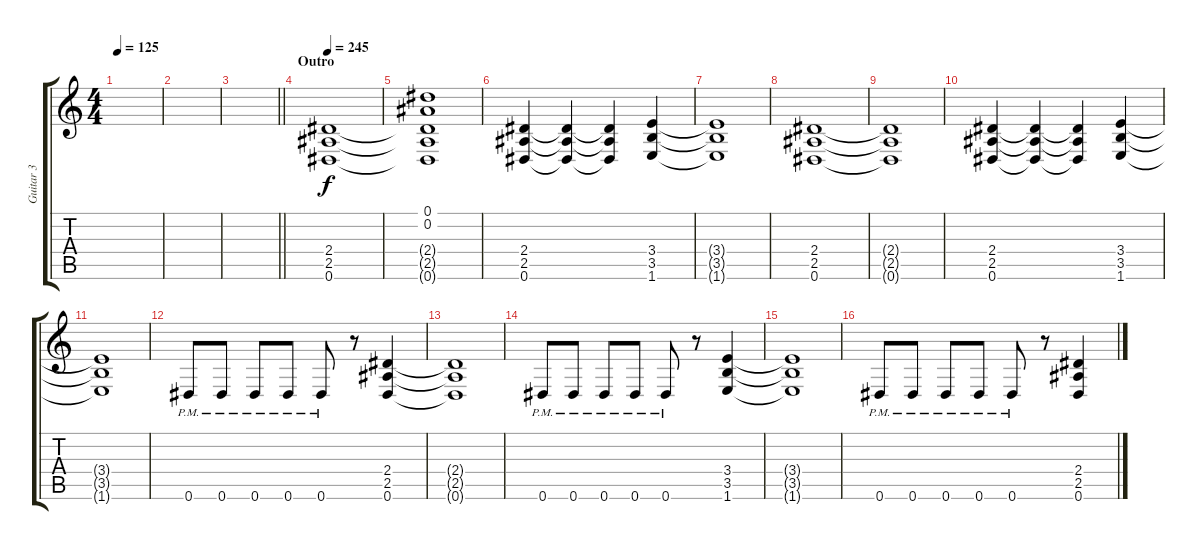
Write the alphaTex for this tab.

\track ("Guitar 3" "Guitar 3") {instrument distortionguitar}
\staff {score tabs}
\tuning (Eb4 Bb3 Gb3 Db3 Ab2 Eb2) {hide}
\ts (4 4)
\tempo 125
\clef g2
\ks c
|
|
\barLineRight lightlight
|
\section ("" "Outro")
\tempo 245
(2.4 2.5 0.6).1{volume 13} |
(0.1 0.2 2.4{t} 2.5{t} 0.6{t}).1 |
(2.4 2.5 0.6).4 (2.4{t} 2.5{t} 0.6{t}).4 (2.4{t} 2.5{t} 0.6{t}).4 (3.4 3.5 1.6).4 |
(3.4{t} 3.5{t} 1.6{t}).1 |
(2.4 2.5 0.6).1 |
(2.4{t} 2.5{t} 0.6{t}).1 |
(2.4 2.5 0.6).4 (2.4{t} 2.5{t} 0.6{t}).4 (2.4{t} 2.5{t} 0.6{t}).4 (3.4 3.5 1.6).4 |
(3.4{t} 3.5{t} 1.6{t}).1 |
0.6{pm}.8 0.6{pm}.8 0.6{pm}.8 0.6{pm}.8 0.6{pm}.8 r.8 (2.4 2.5 0.6).4 |
(2.4{t} 2.5{t} 0.6{t}).1 |
0.6{pm}.8 0.6{pm}.8 0.6{pm}.8 0.6{pm}.8 0.6{pm}.8 r.8 (3.4 3.5 1.6).4 |
(3.4{t} 3.5{t} 1.6{t}).1 |
0.6{pm}.8 0.6{pm}.8 0.6{pm}.8 0.6{pm}.8 0.6{pm}.8 r.8 (2.4 2.5 0.6).4
